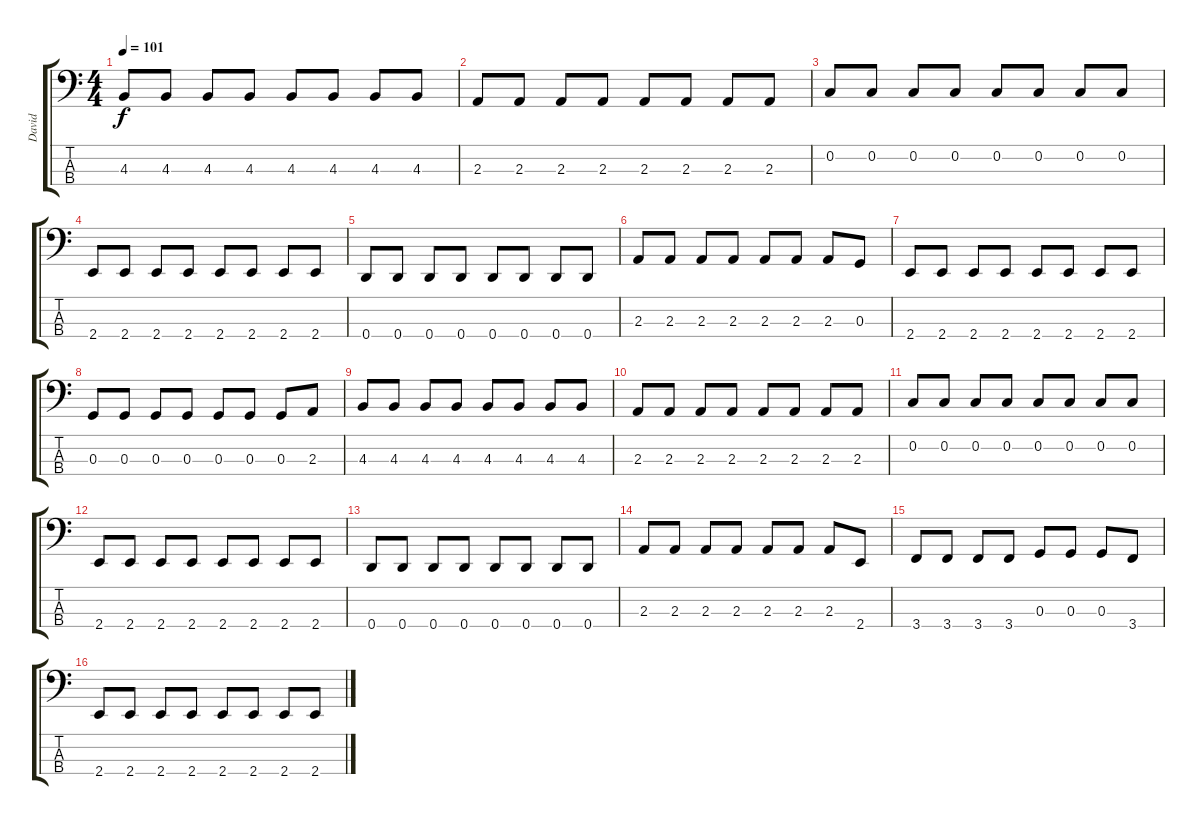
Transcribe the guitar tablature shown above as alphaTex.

\track ("David" "David") {instrument electricbassfinger}
\staff {score tabs}
\tuning (F2 C2 G1 D1) {hide}
\ts (4 4)
\tempo 101
\clef f4
\ks c
4.3.8{dy f} 4.3.8 4.3.8 4.3.8 4.3.8 4.3.8 4.3.8 4.3.8 |
2.3.8 2.3.8 2.3.8 2.3.8 2.3.8 2.3.8 2.3.8 2.3.8 |
0.2.8 0.2.8 0.2.8 0.2.8 0.2.8 0.2.8 0.2.8 0.2.8 |
2.4.8 2.4.8 2.4.8 2.4.8 2.4.8 2.4.8 2.4.8 2.4.8 |
0.4.8 0.4.8 0.4.8 0.4.8 0.4.8 0.4.8 0.4.8 0.4.8 |
2.3.8 2.3.8 2.3.8 2.3.8 2.3.8 2.3.8 2.3.8 0.3.8 |
2.4.8 2.4.8 2.4.8 2.4.8 2.4.8 2.4.8 2.4.8 2.4.8 |
0.3.8 0.3.8 0.3.8 0.3.8 0.3.8 0.3.8 0.3.8 2.3.8 |
4.3.8 4.3.8 4.3.8 4.3.8 4.3.8 4.3.8 4.3.8 4.3.8 |
2.3.8 2.3.8 2.3.8 2.3.8 2.3.8 2.3.8 2.3.8 2.3.8 |
0.2.8 0.2.8 0.2.8 0.2.8 0.2.8 0.2.8 0.2.8 0.2.8 |
2.4.8 2.4.8 2.4.8 2.4.8 2.4.8 2.4.8 2.4.8 2.4.8 |
0.4.8 0.4.8 0.4.8 0.4.8 0.4.8 0.4.8 0.4.8 0.4.8 |
2.3.8 2.3.8 2.3.8 2.3.8 2.3.8 2.3.8 2.3.8 2.4.8 |
3.4.8 3.4.8 3.4.8 3.4.8 0.3.8 0.3.8 0.3.8 3.4.8 |
2.4.8 2.4.8 2.4.8 2.4.8 2.4.8 2.4.8 2.4.8 2.4.8
